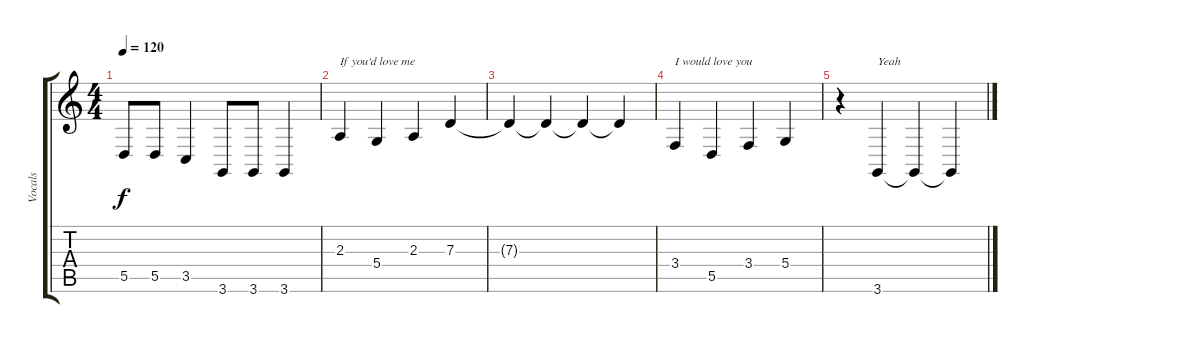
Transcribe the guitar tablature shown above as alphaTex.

\track ("Vocals" "Vocals") {instrument tenorsax}
\staff {score tabs}
\tuning (E4 B3 G3 D3 A2 E2) {hide}
\ts (4 4)
\tempo 120
\clef g2
\ks c
5.5.8{dy f} 5.5.8 3.5.4 3.6.8 3.6.8 3.6.4 |
2.3.4{txt "If you'd love me"} 5.4.4 2.3.4 7.3.4 |
7.3{t}.4 7.3{t}.4 7.3{t}.4 7.3{t}.4 |
3.4.4{txt "I would love you"} 5.5.4 3.4.4 5.4.4 |
r.4 3.6.4{txt "Yeah"} 3.6{t}.4 3.6{t}.4
